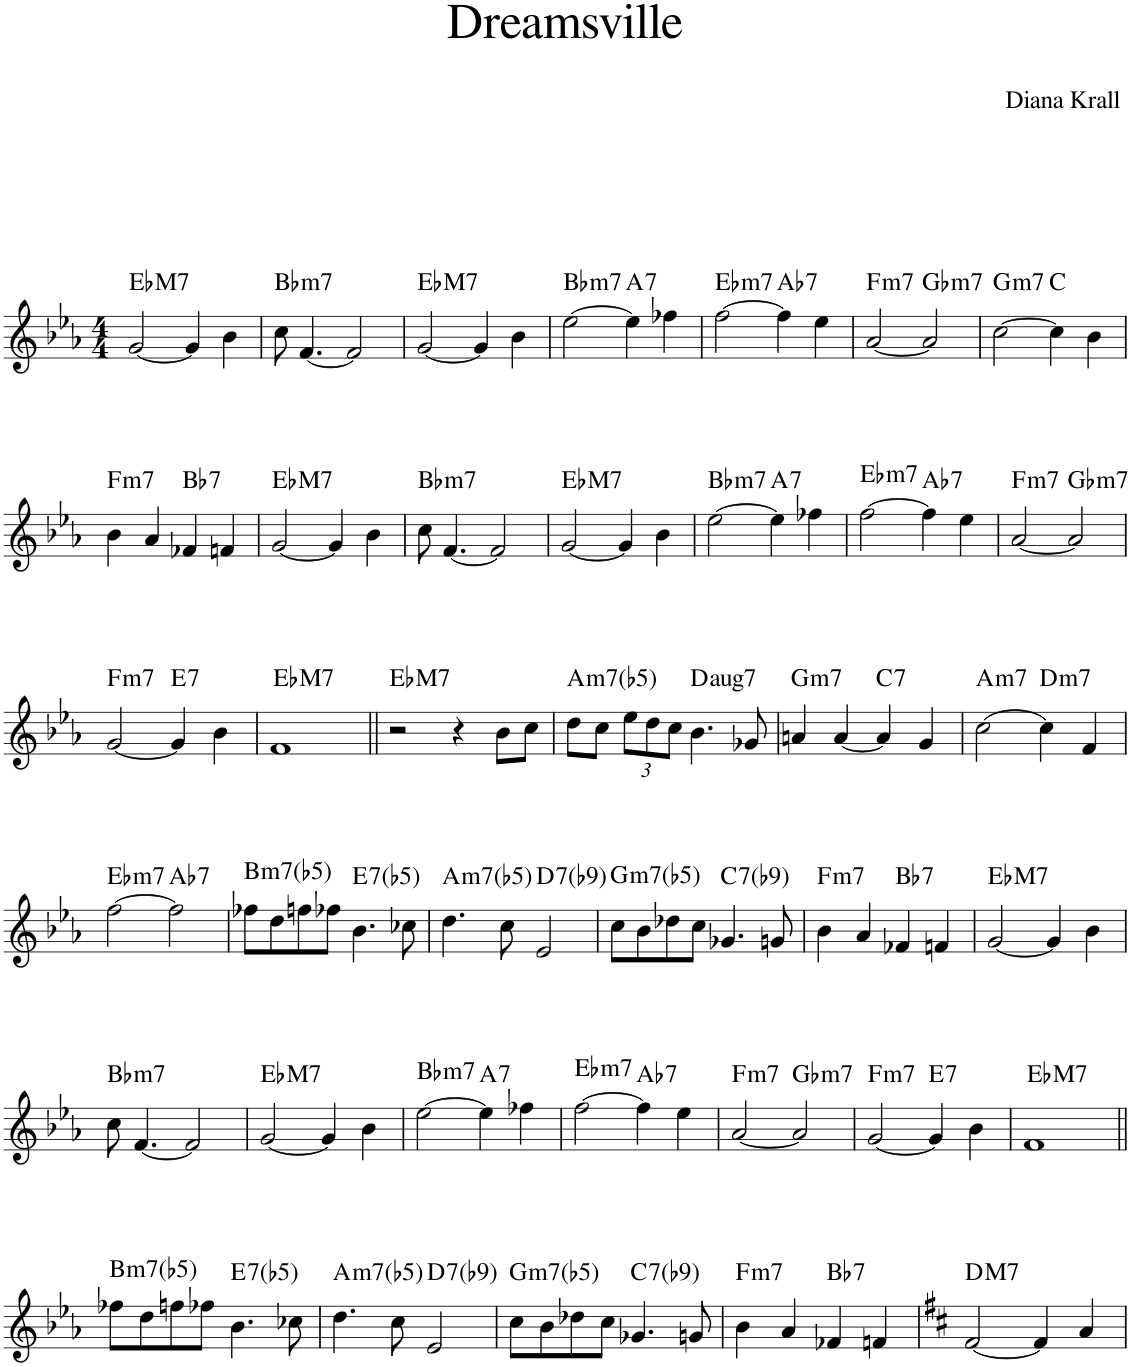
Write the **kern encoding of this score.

**kern	**harte
*part1	*part1
*staff1	*
*I"Piano	*
*I'Pno.	*
*clefG2	*
*k[b-e-a-]	*
*M4/4	*
=1	=1
!	!LO:H:kt=M7
[2g/	Eb:maj7
4g/]	.
4b-\	.
=2	=2
!	!LO:H:kt=m7
8cc\	Bb:min7
[4.f/	.
2f/]	.
=3	=3
!	!LO:H:kt=M7
[2g/	Eb:maj7
4g/]	.
4b-\	.
=4	=4
!	!LO:H:kt=m7
[2ee-\	Bb:min7
!	!LO:H:kt=7
4ee-\]	A:7
4ff-X\	.
=5	=5
!	!LO:H:kt=m7
[2ff\	Eb:min7
!	!LO:H:kt=7
4ff\]	Ab:7
4ee-\	.
=6	=6
!	!LO:H:kt=m7
[2a-/	F:min7
!	!LO:H:kt=m7
2a-/]	Gb:min7
=7	=7
!	!LO:H:kt=m7
[2cc\	G:min7
4cc\]	C:maj
4b-\	.
!!LO:LB:g=z
=8	=8
!	!LO:H:kt=m7
4b-\	F:min7
4a-/	.
!	!LO:H:kt=7
4f-X/	Bb:7
4fn/	.
=9	=9
!	!LO:H:kt=M7
[2g/	Eb:maj7
4g/]	.
4b-\	.
=10	=10
!	!LO:H:kt=m7
8cc\	Bb:min7
[4.f/	.
2f/]	.
=11	=11
!	!LO:H:kt=M7
[2g/	Eb:maj7
4g/]	.
4b-\	.
=12	=12
!	!LO:H:kt=m7
[2ee-\	Bb:min7
!	!LO:H:kt=7
4ee-\]	A:7
4ff-X\	.
=13	=13
!	!LO:H:kt=m7
[2ff\	Eb:min7
!	!LO:H:kt=7
4ff\]	Ab:7
4ee-\	.
=14	=14
!	!LO:H:kt=m7
[2a-/	F:min7
!	!LO:H:kt=m7
2a-/]	Gb:min7
!!LO:LB:g=z
=15	=15
!	!LO:H:kt=m7
[2g/	F:min7
!	!LO:H:kt=7
4g/]	E:7
4b-\	.
=16	=16
!	!LO:H:kt=M7
1f	Eb:maj7
=17||	=17||
!	!LO:H:kt=M7
2r	Eb:maj7
4r	.
8b-\L	.
8cc\J	.
=18	=18
!	!LO:H:kt=m7(b5)
8dd\L	A:hdim7
8cc\J	.
*Xbrackettup	*
12ee-\L	.
12dd\	.
12cc\J	.
!	!LO:H:kt=aug7
4.b-\	D:aug(b7)
8g-X/	.
=19	=19
!	!LO:H:kt=m7
4an/	G:min7
[4a/	.
!	!LO:H:kt=7
4a/]	C:7
4g/	.
=20	=20
!	!LO:H:kt=m7
[2cc\	A:min7
!	!LO:H:kt=m7
4cc\]	D:min7
4f/	.
!!LO:LB:g=z
=21	=21
!	!LO:H:kt=m7
[2ff\	Eb:min7
!	!LO:H:kt=7
2ff\]	Ab:7
=22	=22
!	!LO:H:kt=m7(b5)
8ff-X\L	B:hdim7
8dd\	.
8ffn\	.
8ff-X\J	.
!	!LO:H:kt=7
4.b-\	E:(3,b5,b7)
8cc-X\	.
=23	=23
!	!LO:H:kt=m7(b5)
4.dd\	A:hdim7
8cc\	.
!	!LO:H:kt=7
2e-/	D:7(b9)
=24	=24
!	!LO:H:kt=m7(b5)
8cc\L	G:hdim7
8b-\	.
8dd-X\	.
8cc\J	.
!	!LO:H:kt=7
4.g-X/	C:7(b9)
8gn/	.
=25	=25
!	!LO:H:kt=m7
4b-\	F:min7
4a-/	.
!	!LO:H:kt=7
4f-X/	Bb:7
4fn/	.
=26	=26
!	!LO:H:kt=M7
[2g/	Eb:maj7
4g/]	.
4b-\	.
!!LO:LB:g=z
=27	=27
!	!LO:H:kt=m7
8cc\	Bb:min7
[4.f/	.
2f/]	.
=28	=28
!	!LO:H:kt=M7
[2g/	Eb:maj7
4g/]	.
4b-\	.
=29	=29
!	!LO:H:kt=m7
[2ee-\	Bb:min7
!	!LO:H:kt=7
4ee-\]	A:7
4ff-X\	.
=30	=30
!	!LO:H:kt=m7
[2ff\	Eb:min7
!	!LO:H:kt=7
4ff\]	Ab:7
4ee-\	.
=31	=31
!	!LO:H:kt=m7
[2a-/	F:min7
!	!LO:H:kt=m7
2a-/]	Gb:min7
=32	=32
!	!LO:H:kt=m7
[2g/	F:min7
!	!LO:H:kt=7
4g/]	E:7
4b-\	.
=33	=33
!	!LO:H:kt=M7
1f	Eb:maj7
!!LO:LB:g=z
=34||	=34||
!	!LO:H:kt=m7(b5)
8ff-X\L	B:hdim7
8dd\	.
8ffn\	.
8ff-X\J	.
!	!LO:H:kt=7
4.b-\	E:(3,b5,b7)
8cc-X\	.
=35	=35
!	!LO:H:kt=m7(b5)
4.dd\	A:hdim7
8cc\	.
!	!LO:H:kt=7
2e-/	D:7(b9)
=36	=36
!	!LO:H:kt=m7(b5)
8cc\L	G:hdim7
8b-\	.
8dd-X\	.
8cc\J	.
!	!LO:H:kt=7
4.g-X/	C:7(b9)
8gn/	.
=37	=37
!	!LO:H:kt=m7
4b-\	F:min7
4a-/	.
!	!LO:H:kt=7
4f-X/	Bb:7
4fn/	.
=38	=38
*k[f#c#]	*
!	!LO:H:kt=M7
[2f#/	D:maj7
4f#/]	.
4a/	.
=	=
*-	*-
